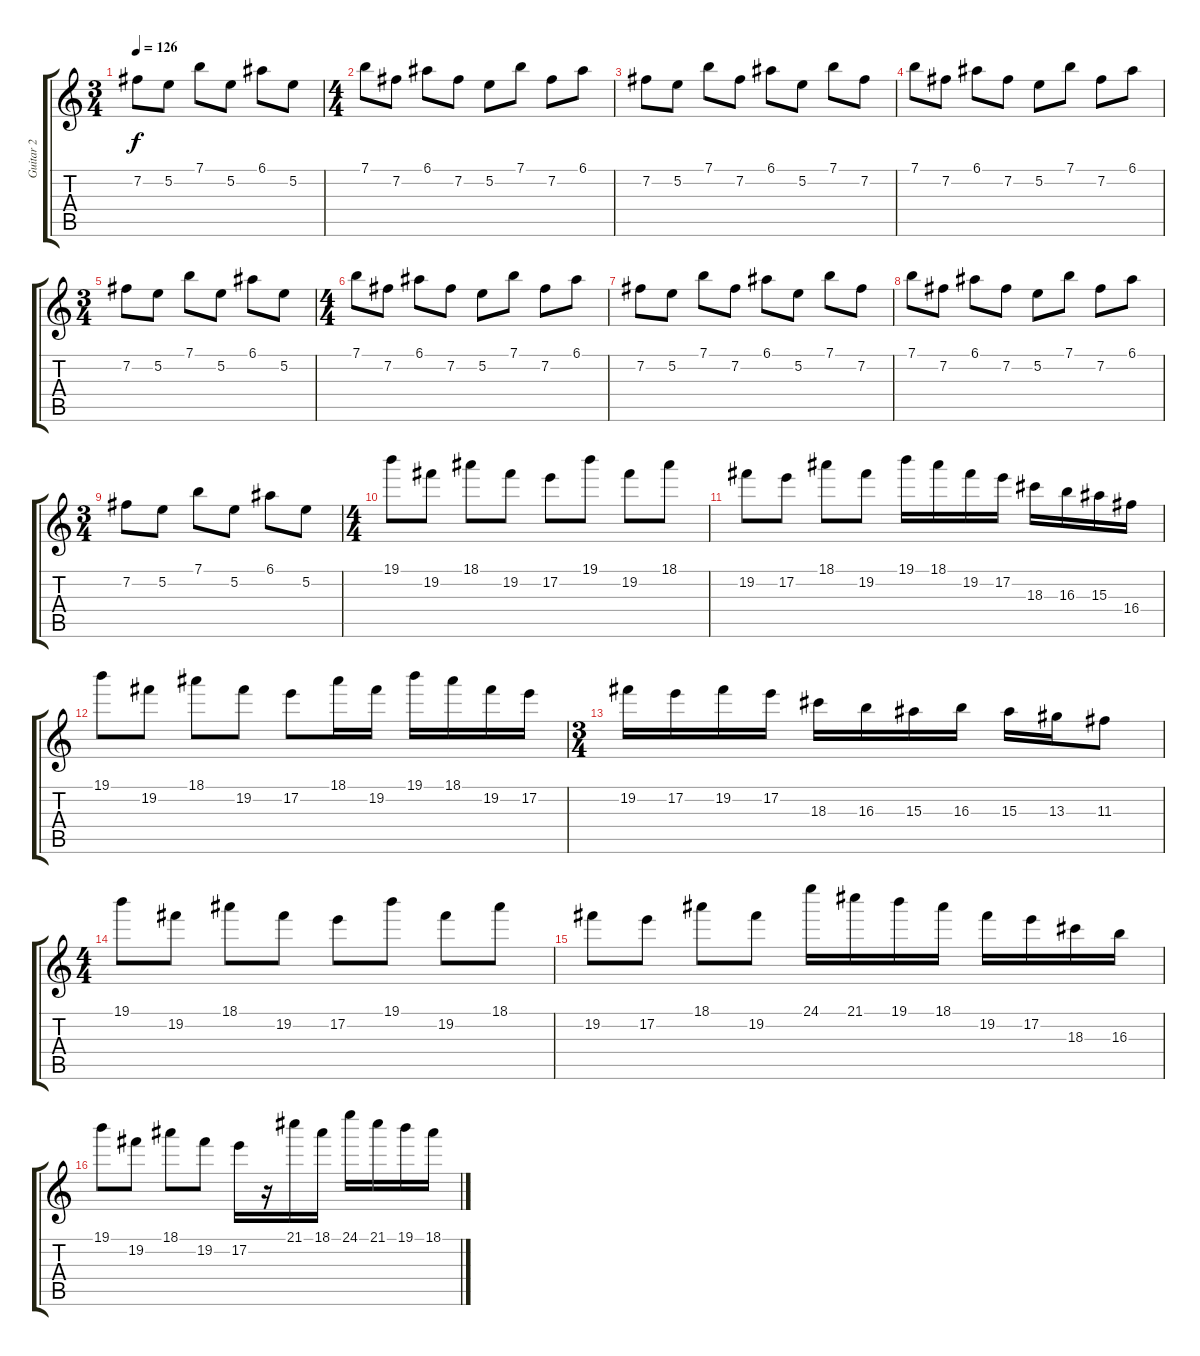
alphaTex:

\track ("Guitar 2" "Guitar 2") {instrument electricguitarclean}
\staff {score tabs}
\tuning (E4 B3 G3 D3 A2 E2) {hide}
\ts (3 4)
\tempo 126
\clef g2
\ks c
7.2.8{dy f} 5.2.8 7.1.8 5.2.8 6.1.8 5.2.8 |
\ts (4 4)
7.1.8 7.2.8 6.1.8 7.2.8 5.2.8 7.1.8 7.2.8 6.1.8 |
7.2.8 5.2.8 7.1.8 7.2.8 6.1.8 5.2.8 7.1.8 7.2.8 |
7.1.8 7.2.8 6.1.8 7.2.8 5.2.8 7.1.8 7.2.8 6.1.8 |
\ts (3 4)
7.2.8 5.2.8 7.1.8 5.2.8 6.1.8 5.2.8 |
\ts (4 4)
7.1.8 7.2.8 6.1.8 7.2.8 5.2.8 7.1.8 7.2.8 6.1.8 |
7.2.8 5.2.8 7.1.8 7.2.8 6.1.8 5.2.8 7.1.8 7.2.8 |
7.1.8 7.2.8 6.1.8 7.2.8 5.2.8 7.1.8 7.2.8 6.1.8 |
\ts (3 4)
7.2.8 5.2.8 7.1.8 5.2.8 6.1.8 5.2.8 |
\ts (4 4)
19.1.8{balance 0 instrument distortionguitar} 19.2.8 18.1.8 19.2.8 17.2.8 19.1.8 19.2.8 18.1.8 |
19.2.8 17.2.8 18.1.8 19.2.8 19.1.16 18.1.16 19.2.16 17.2.16 18.3.16 16.3.16 15.3.16 16.4.16 |
19.1.8 19.2.8 18.1.8 19.2.8 17.2.8 18.1.16 19.2.16 19.1.16 18.1.16 19.2.16 17.2.16 |
\ts (3 4)
19.2.16 17.2.16 19.2.16 17.2.16 18.3.16 16.3.16 15.3.16 16.3.16 15.3.16 13.3.16 11.3.8 |
\ts (4 4)
19.1.8 19.2.8 18.1.8 19.2.8 17.2.8 19.1.8 19.2.8 18.1.8 |
19.2.8 17.2.8 18.1.8 19.2.8 24.1.16 21.1.16 19.1.16 18.1.16 19.2.16 17.2.16 18.3.16 16.3.16 |
19.1.8 19.2.8 18.1.8 19.2.8 17.2.16 r.16 21.1.16 18.1.16 24.1.16 21.1.16 19.1.16 18.1.16
